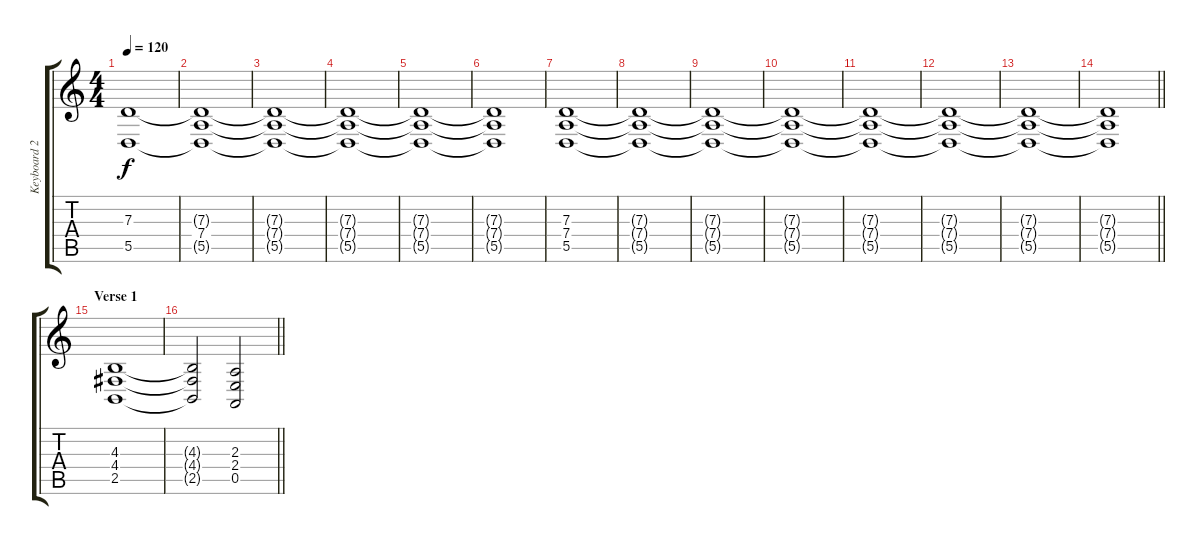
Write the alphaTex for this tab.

\track ("Keyboard 2" "Keyboard 2") {instrument pad2warm}
\staff {score tabs}
\tuning (E4 B3 G3 D3 A2 E2) {hide}
\ts (4 4)
\tempo 120
\clef g2
\ks c
(7.3{t} 5.5{t}).1{dy f} |
(7.3{t} 7.4{t} 5.5{t}).1 |
(7.3{t} 7.4{t} 5.5{t}).1 |
(7.3{t} 7.4{t} 5.5{t}).1 |
(7.3{t} 7.4{t} 5.5{t}).1 |
(7.3{t} 7.4{t} 5.5{t}).1 |
(7.3 7.4 5.5).1 |
(7.3{t} 7.4{t} 5.5{t}).1 |
(7.3{t} 7.4{t} 5.5{t}).1 |
(7.3{t} 7.4{t} 5.5{t}).1 |
(7.3{t} 7.4{t} 5.5{t}).1 |
(7.3{t} 7.4{t} 5.5{t}).1 |
(7.3{t} 7.4{t} 5.5{t}).1 |
\barLineRight lightlight
(7.3{t} 7.4{t} 5.5{t}).1 |
\section ("" "Verse 1")
(4.3 4.4 2.5).1 |
\barLineRight lightlight
(4.3{t} 4.4{t} 2.5{t}).2 (2.3 2.4 0.5).2
